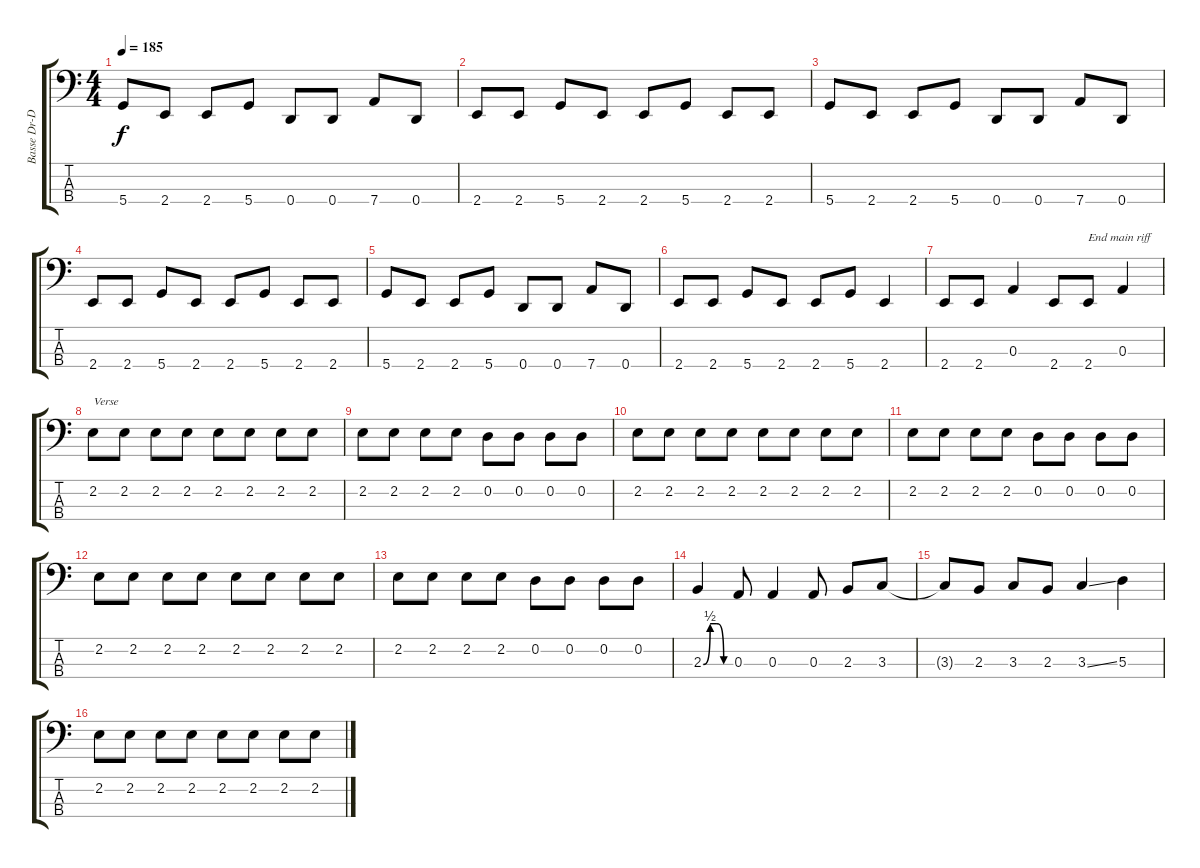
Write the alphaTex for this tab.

\track ("Basse Dr-D" "Basse Dr-D") {instrument slapbass2}
\staff {score tabs}
\tuning (G2 D2 A1 D1) {hide}
\ts (4 4)
\tempo 185
\clef f4
\ks c
5.4.8{dy f} 2.4.8 2.4.8 5.4.8 0.4.8 0.4.8 7.4.8 0.4.8 |
2.4.8 2.4.8 5.4.8 2.4.8 2.4.8 5.4.8 2.4.8 2.4.8 |
5.4.8 2.4.8 2.4.8 5.4.8 0.4.8 0.4.8 7.4.8 0.4.8 |
2.4.8 2.4.8 5.4.8 2.4.8 2.4.8 5.4.8 2.4.8 2.4.8 |
5.4.8 2.4.8 2.4.8 5.4.8 0.4.8 0.4.8 7.4.8 0.4.8 |
2.4.8 2.4.8 5.4.8 2.4.8 2.4.8 5.4.8 2.4.4 |
2.4.8 2.4.8 0.3.4 2.4.8 2.4.8{txt "End main riff"} 0.3.4 |
2.2.8{txt "Verse"} 2.2.8 2.2.8 2.2.8 2.2.8 2.2.8 2.2.8 2.2.8 |
2.2.8 2.2.8 2.2.8 2.2.8 0.2.8 0.2.8 0.2.8 0.2.8 |
2.2.8 2.2.8 2.2.8 2.2.8 2.2.8 2.2.8 2.2.8 2.2.8 |
2.2.8 2.2.8 2.2.8 2.2.8 0.2.8 0.2.8 0.2.8 0.2.8 |
2.2.8 2.2.8 2.2.8 2.2.8 2.2.8 2.2.8 2.2.8 2.2.8 |
2.2.8 2.2.8 2.2.8 2.2.8 0.2.8 0.2.8 0.2.8 0.2.8 |
2.3{be (custom 0 0 15 2 30 2 45 0 60 0)}.4 0.3.8 0.3.4 0.3.8 2.3.8 3.3.8 |
3.3{t}.8 2.3.8 3.3.8 2.3.8 3.3{ss}.4 5.3.4 |
2.2.8 2.2.8 2.2.8 2.2.8 2.2.8 2.2.8 2.2.8 2.2.8
